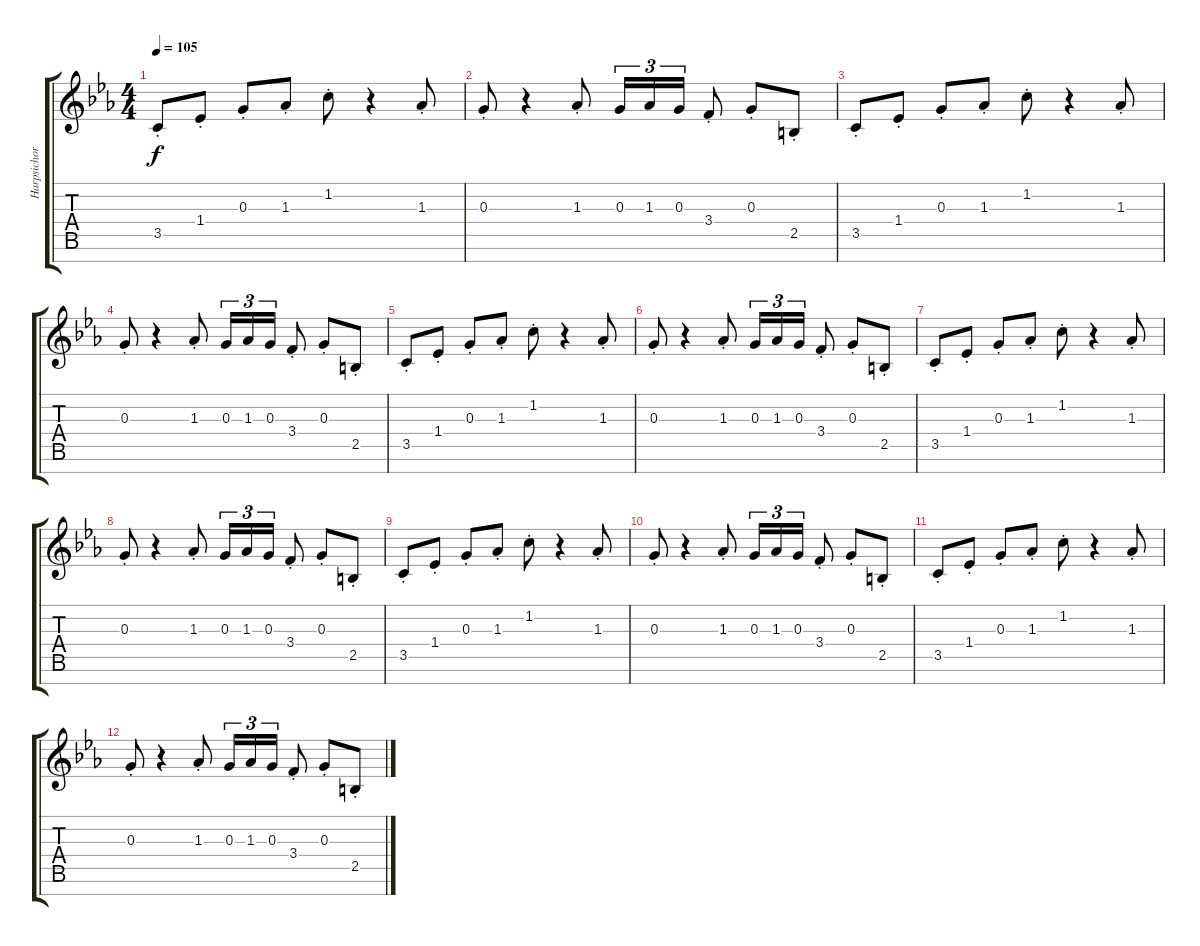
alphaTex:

\track ("Harpsichord" "Harpsichor") {instrument harpsichord}
\staff {score tabs}
\tuning (E5 B4 G4 D4 A3 E3 B2) {hide}
\ts (4 4)
\tempo 105
\clef g2
\ks eb
3.5{st}.8{dy f} 1.4{st}.8 0.3{st}.8 1.3{st}.8 1.2{st}.8 r.4 1.3{st}.8 |
0.3{st}.8 r.4 1.3{st}.8 0.3.16{tu (3 2)} 1.3.16{tu (3 2)} 0.3.16{tu (3 2)} 3.4{st}.8 0.3{st}.8 2.5{st}.8 |
3.5{st}.8 1.4{st}.8 0.3{st}.8 1.3{st}.8 1.2{st}.8 r.4 1.3{st}.8 |
0.3{st}.8 r.4 1.3{st}.8 0.3.16{tu (3 2)} 1.3.16{tu (3 2)} 0.3.16{tu (3 2)} 3.4{st}.8 0.3{st}.8 2.5{st}.8 |
3.5{st}.8 1.4{st}.8 0.3{st}.8 1.3{st}.8 1.2{st}.8 r.4 1.3{st}.8 |
0.3{st}.8 r.4 1.3{st}.8 0.3.16{tu (3 2)} 1.3.16{tu (3 2)} 0.3.16{tu (3 2)} 3.4{st}.8 0.3{st}.8 2.5{st}.8 |
3.5{st}.8 1.4{st}.8 0.3{st}.8 1.3{st}.8 1.2{st}.8 r.4 1.3{st}.8 |
0.3{st}.8 r.4 1.3{st}.8 0.3.16{tu (3 2)} 1.3.16{tu (3 2)} 0.3.16{tu (3 2)} 3.4{st}.8 0.3{st}.8 2.5{st}.8 |
3.5{st}.8 1.4{st}.8 0.3{st}.8 1.3{st}.8 1.2{st}.8 r.4 1.3{st}.8 |
0.3{st}.8 r.4 1.3{st}.8 0.3.16{tu (3 2)} 1.3.16{tu (3 2)} 0.3.16{tu (3 2)} 3.4{st}.8 0.3{st}.8 2.5{st}.8 |
3.5{st}.8 1.4{st}.8 0.3{st}.8 1.3{st}.8 1.2{st}.8 r.4 1.3{st}.8 |
0.3{st}.8 r.4 1.3{st}.8 0.3.16{tu (3 2)} 1.3.16{tu (3 2)} 0.3.16{tu (3 2)} 3.4{st}.8 0.3{st}.8 2.5{st}.8
